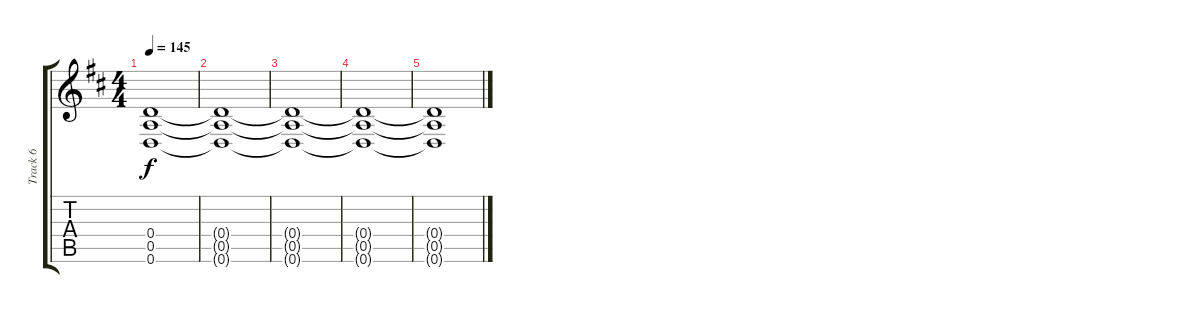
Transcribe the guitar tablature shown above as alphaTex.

\track ("Track 6" "Track 6") {instrument distortionguitar}
\staff {score tabs}
\tuning (E4 B3 G3 D3 A2 D2) {hide}
\ts (4 4)
\tempo 145
\clef g2
\ks d
(0.4 0.5 0.6).1{dy f} |
(0.4{t} 0.5{t} 0.6{t}).1 |
(0.4{t} 0.5{t} 0.6{t}).1 |
(0.4{t} 0.5{t} 0.6{t}).1{volume 0} |
(0.4{t} 0.5{t} 0.6{t}).1
